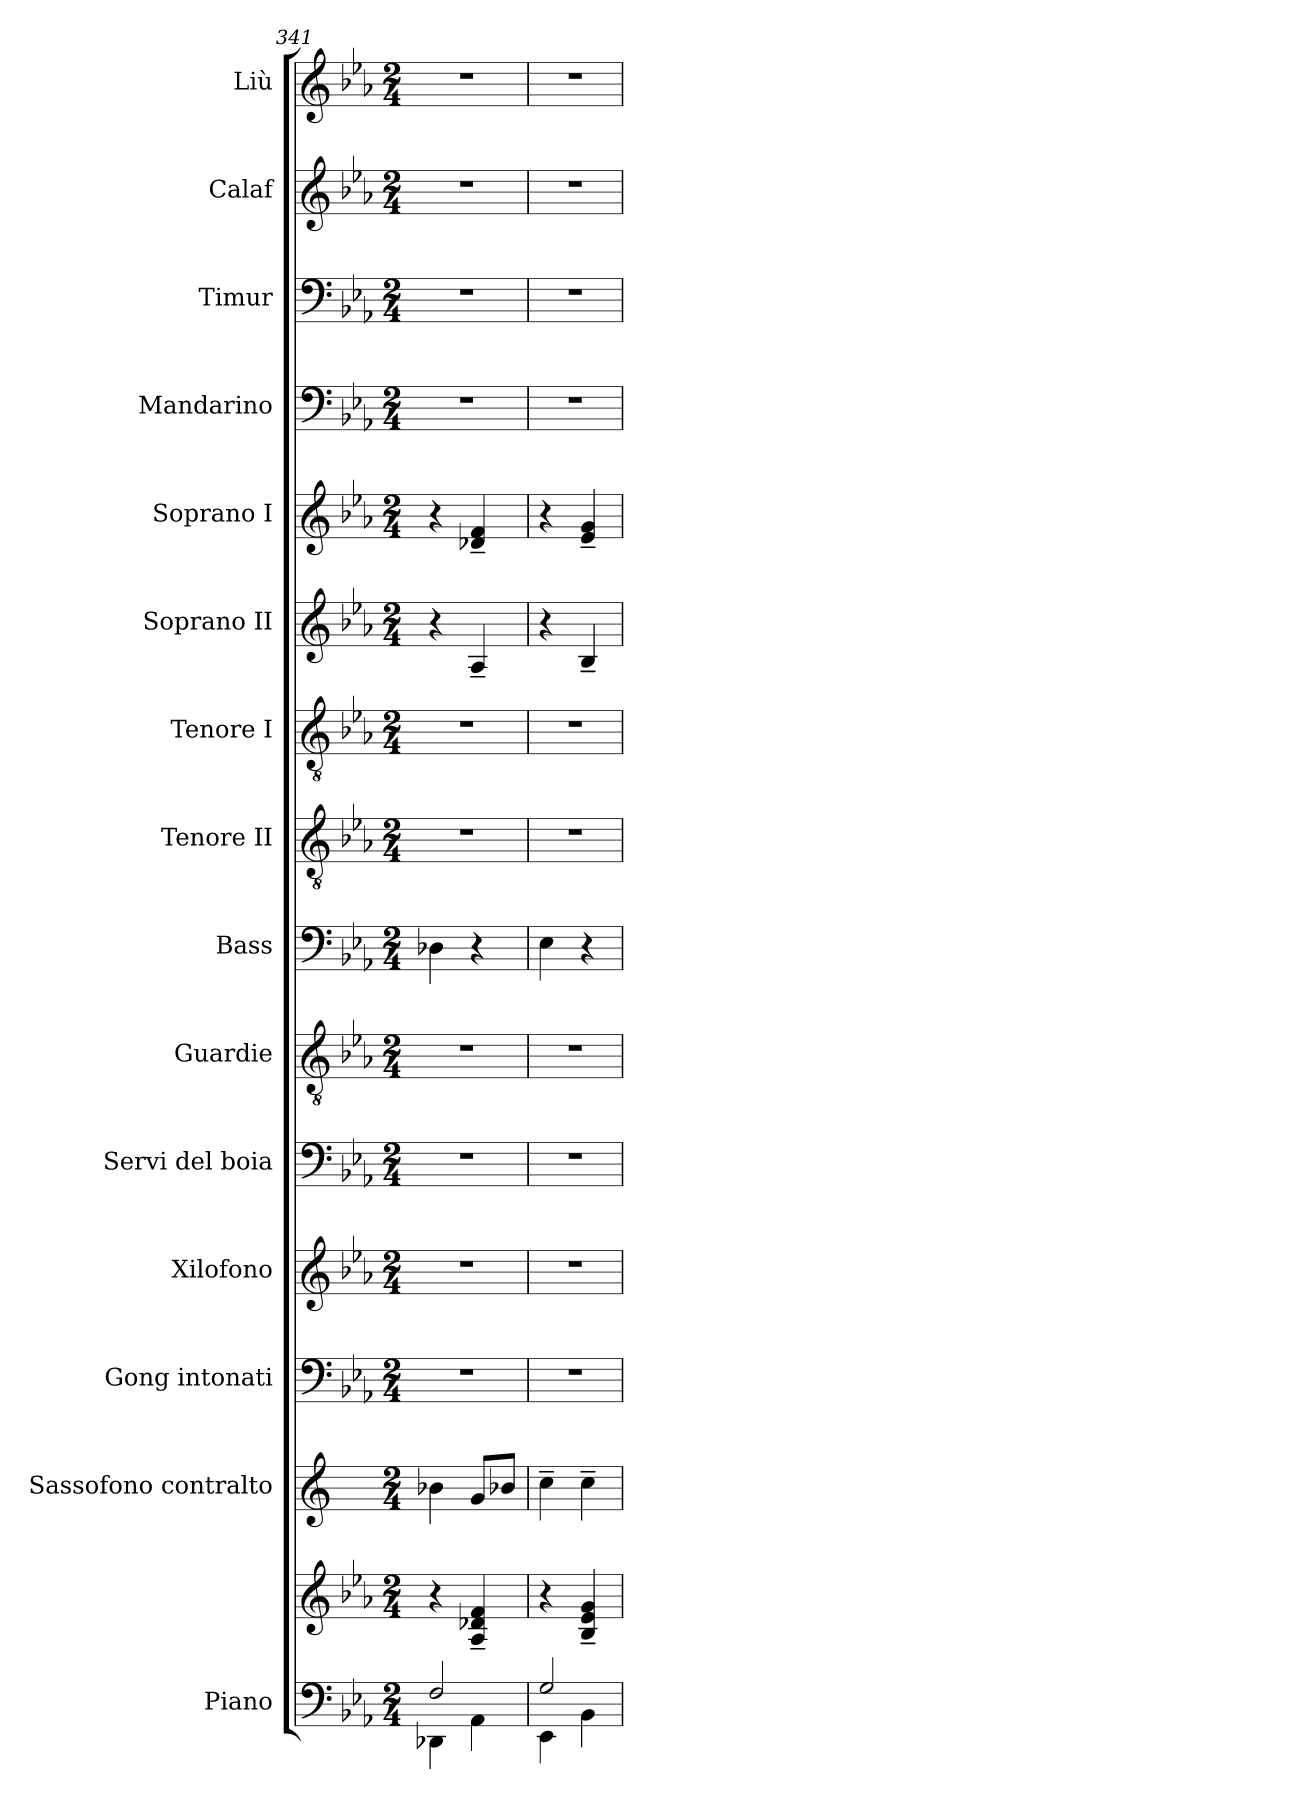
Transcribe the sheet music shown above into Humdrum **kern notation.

**kern	**kern	**kern	**kern	**kern	**kern	**kern	**kern	**kern	**kern	**kern	**kern	**kern	**kern	**kern	**kern
*part15	*part15	*part14	*part13	*part12	*part11	*part10	*part9	*part8	*part7	*part6	*part5	*part4	*part3	*part2	*part1
*staff16	*staff15	*staff14	*staff13	*staff12	*staff11	*staff10	*staff9	*staff8	*staff7	*staff6	*staff5	*staff4	*staff3	*staff2	*staff1
*I"Piano	*	*I"Sassofono contralto	*I"Gong intonati	*I"Xilofono	*I"Servi del boia	*I"Guardie	*I"Bass	*I"Tenore II	*I"Tenore I	*I"Soprano II	*I"Soprano I	*I"Mandarino	*I"Timur	*I"Calaf	*I"Liù
*I'Pno.	*	*	*I'Gong int.	*I'Xil.	*I'Ser.B.	*I'G.	*I'B.	*I'T. II	*I'T. I	*I'S. II	*I'S. I	*I'M.	*I'T.	*I'C.	*I'L.
*clefF4	*clefG2	*clefG2	*clefF4	*clefG2	*clefF4	*clefGv2	*clefF4	*clefGv2	*clefGv2	*clefG2	*clefG2	*clefF4	*clefF4	*clefG2	*clefG2
*	*	*ITrd5c9	*	*ITrd-7c-12	*	*	*	*	*	*	*	*	*	*	*
*k[b-e-a-]	*k[b-e-a-]	*k[b-e-a-]	*k[b-e-a-]	*k[b-e-a-]	*k[b-e-a-]	*k[b-e-a-]	*k[b-e-a-]	*k[b-e-a-]	*k[b-e-a-]	*k[b-e-a-]	*k[b-e-a-]	*k[b-e-a-]	*k[b-e-a-]	*k[b-e-a-]	*k[b-e-a-]
*M2/4	*M2/4	*M2/4	*M2/4	*M2/4	*M2/4	*M2/4	*M2/4	*M2/4	*M2/4	*M2/4	*M2/4	*M2/4	*M2/4	*M2/4	*M2/4
=341	=341	=341	=341	=341	=341	=341	=341	=341	=341	=341	=341	=341	=341	=341	=341
*^	*	*	*	*	*	*	*	*	*	*	*	*	*	*	*
2F/	4DD-X\	4r	4d-X\	2r	2r	2r	2r	4D-X\	2r	2r	4r	4r	2r	2r	2r	2r
.	4AA-\	4A-/~ 4d-X/~ 4f/~	8B-/L	.	.	.	.	4r	.	.	4A-~/	4d-X/~ 4f/~	.	.	.	.
.	.	.	8d-X/J	.	.	.	.	.	.	.	.	.	.	.	.	.
=342	=342	=342	=342	=342	=342	=342	=342	=342	=342	=342	=342	=342	=342	=342	=342	=342
2G/	4EE-\	4r	4e-~\	2r	2r	2r	2r	4E-\	2r	2r	4r	4r	2r	2r	2r	2r
.	4BB-\	4B-/~ 4e-/~ 4g/~	4e-~\	.	.	.	.	4r	.	.	4B-~/	4e-/~ 4g/~	.	.	.	.
*v	*v	*	*	*	*	*	*	*	*	*	*	*	*	*	*	*
=	=	=	=	=	=	=	=	=	=	=	=	=	=	=	=
*-	*-	*-	*-	*-	*-	*-	*-	*-	*-	*-	*-	*-	*-	*-	*-
